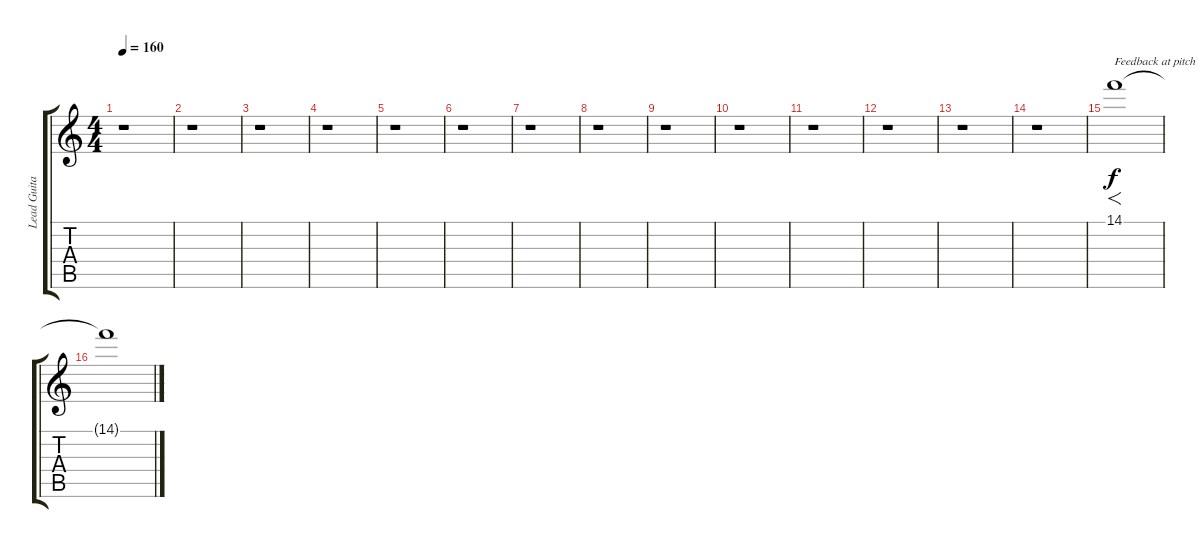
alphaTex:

\track ("Lead Guitar 2" "Lead Guita") {instrument distortionguitar}
\staff {score tabs}
\tuning (Eb4 Bb3 Gb3 Db3 Ab2 Db2) {hide}
\ts (4 4)
\tempo 160
\clef g2
\ks c
r.1{dy f} |
r.1 |
r.1 |
r.1 |
r.1 |
r.1 |
r.1 |
r.1 |
r.1 |
r.1 |
r.1 |
r.1 |
r.1 |
r.1 |
14.1.1{f txt "Feedback at pitch"} |
14.1{t}.1
